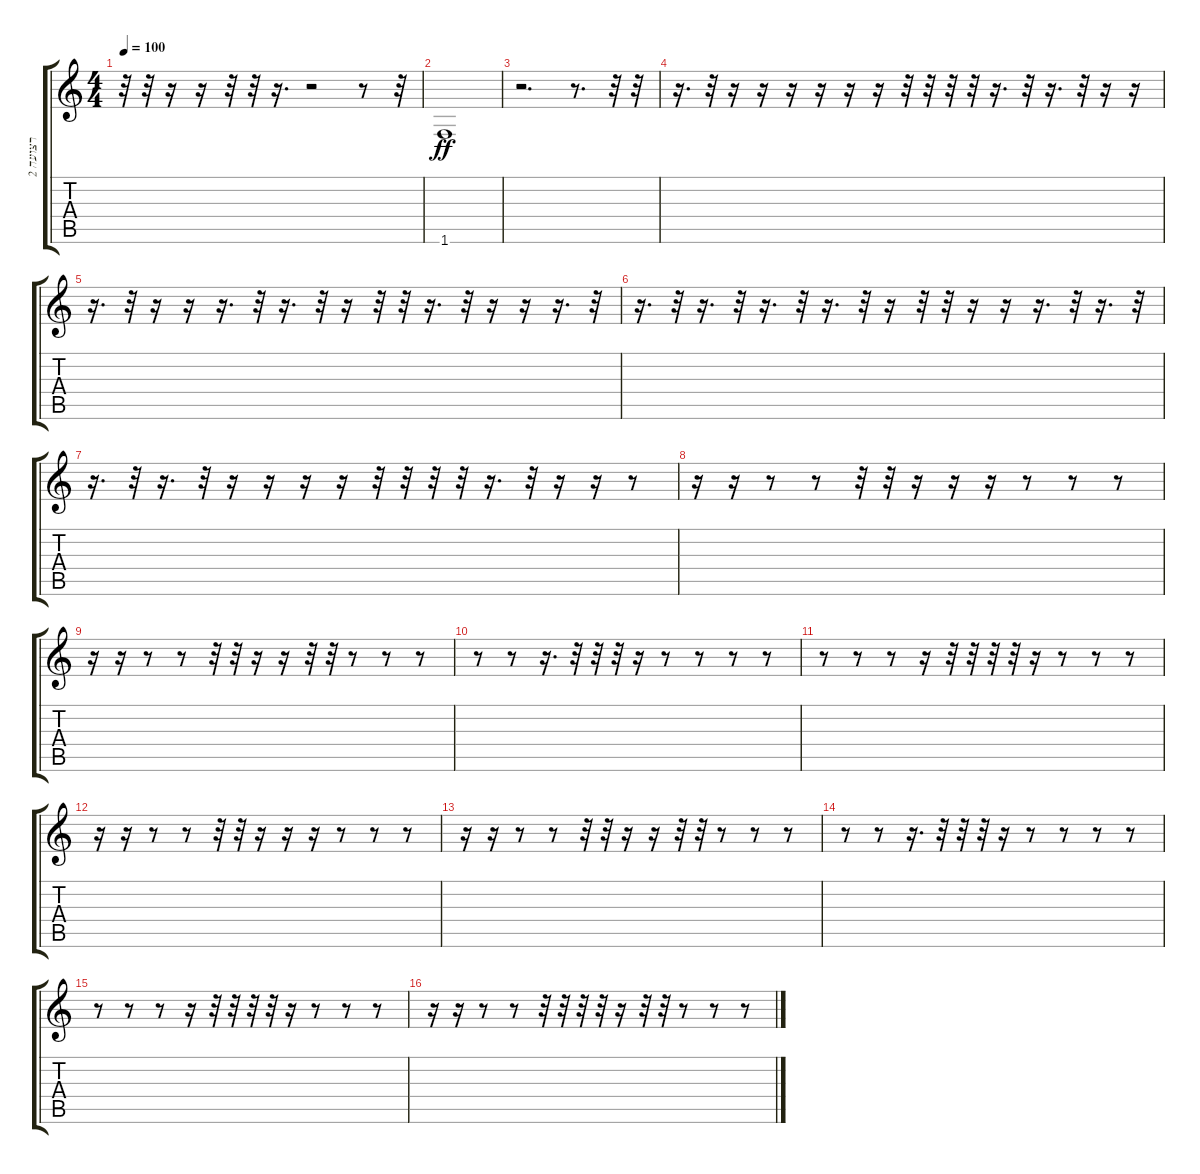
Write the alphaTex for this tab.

\track ("רצועה 2" "רצועה 2") {instrument fretlessbass}
\staff {score tabs}
\tuning (E4 B3 G3 D3 A2 E2) {hide}
\ts (4 4)
\tempo 100
\clef g2
\ks c
r.32{dy f} r.32 r.16 r.16 r.32 r.32 r.16{d} r.2 r.8 r.32 |
1.6.1{dy ff} |
r.2{d} r.8{d} r.32 r.32 |
r.16{d} r.32 r.16 r.16 r.16 r.16 r.16 r.16 r.32 r.32 r.32 r.32 r.16{d} r.32 r.16{d} r.32 r.16 r.16 |
r.16{d} r.32 r.16 r.16 r.16{d} r.32 r.16{d} r.32 r.16 r.32 r.32 r.16{d} r.32 r.16 r.16 r.16{d} r.32 |
r.16{d} r.32 r.16{d} r.32 r.16{d} r.32 r.16{d} r.32 r.16 r.32 r.32 r.16 r.16 r.16{d} r.32 r.16{d} r.32 |
r.16{d} r.32 r.16{d} r.32 r.16 r.16 r.16 r.16 r.32 r.32 r.32 r.32 r.16{d} r.32 r.16 r.16 r.8 |
r.16 r.16 r.8 r.8 r.32 r.32 r.16 r.16 r.16 r.8 r.8 r.8 |
r.16 r.16 r.8 r.8 r.32 r.32 r.16 r.16 r.32 r.32 r.8 r.8 r.8 |
r.8 r.8 r.16{d} r.32 r.32 r.32 r.16 r.8 r.8 r.8 r.8 |
r.8 r.8 r.8 r.16 r.32 r.32 r.32 r.32 r.16 r.8 r.8 r.8 |
r.16 r.16 r.8 r.8 r.32 r.32 r.16 r.16 r.16 r.8 r.8 r.8 |
r.16 r.16 r.8 r.8 r.32 r.32 r.16 r.16 r.32 r.32 r.8 r.8 r.8 |
r.8 r.8 r.16{d} r.32 r.32 r.32 r.16 r.8 r.8 r.8 r.8 |
r.8 r.8 r.8 r.16 r.32 r.32 r.32 r.32 r.16 r.8 r.8 r.8 |
r.16 r.16 r.8 r.8 r.32 r.32 r.32 r.32 r.16 r.32 r.32 r.8 r.8 r.8
